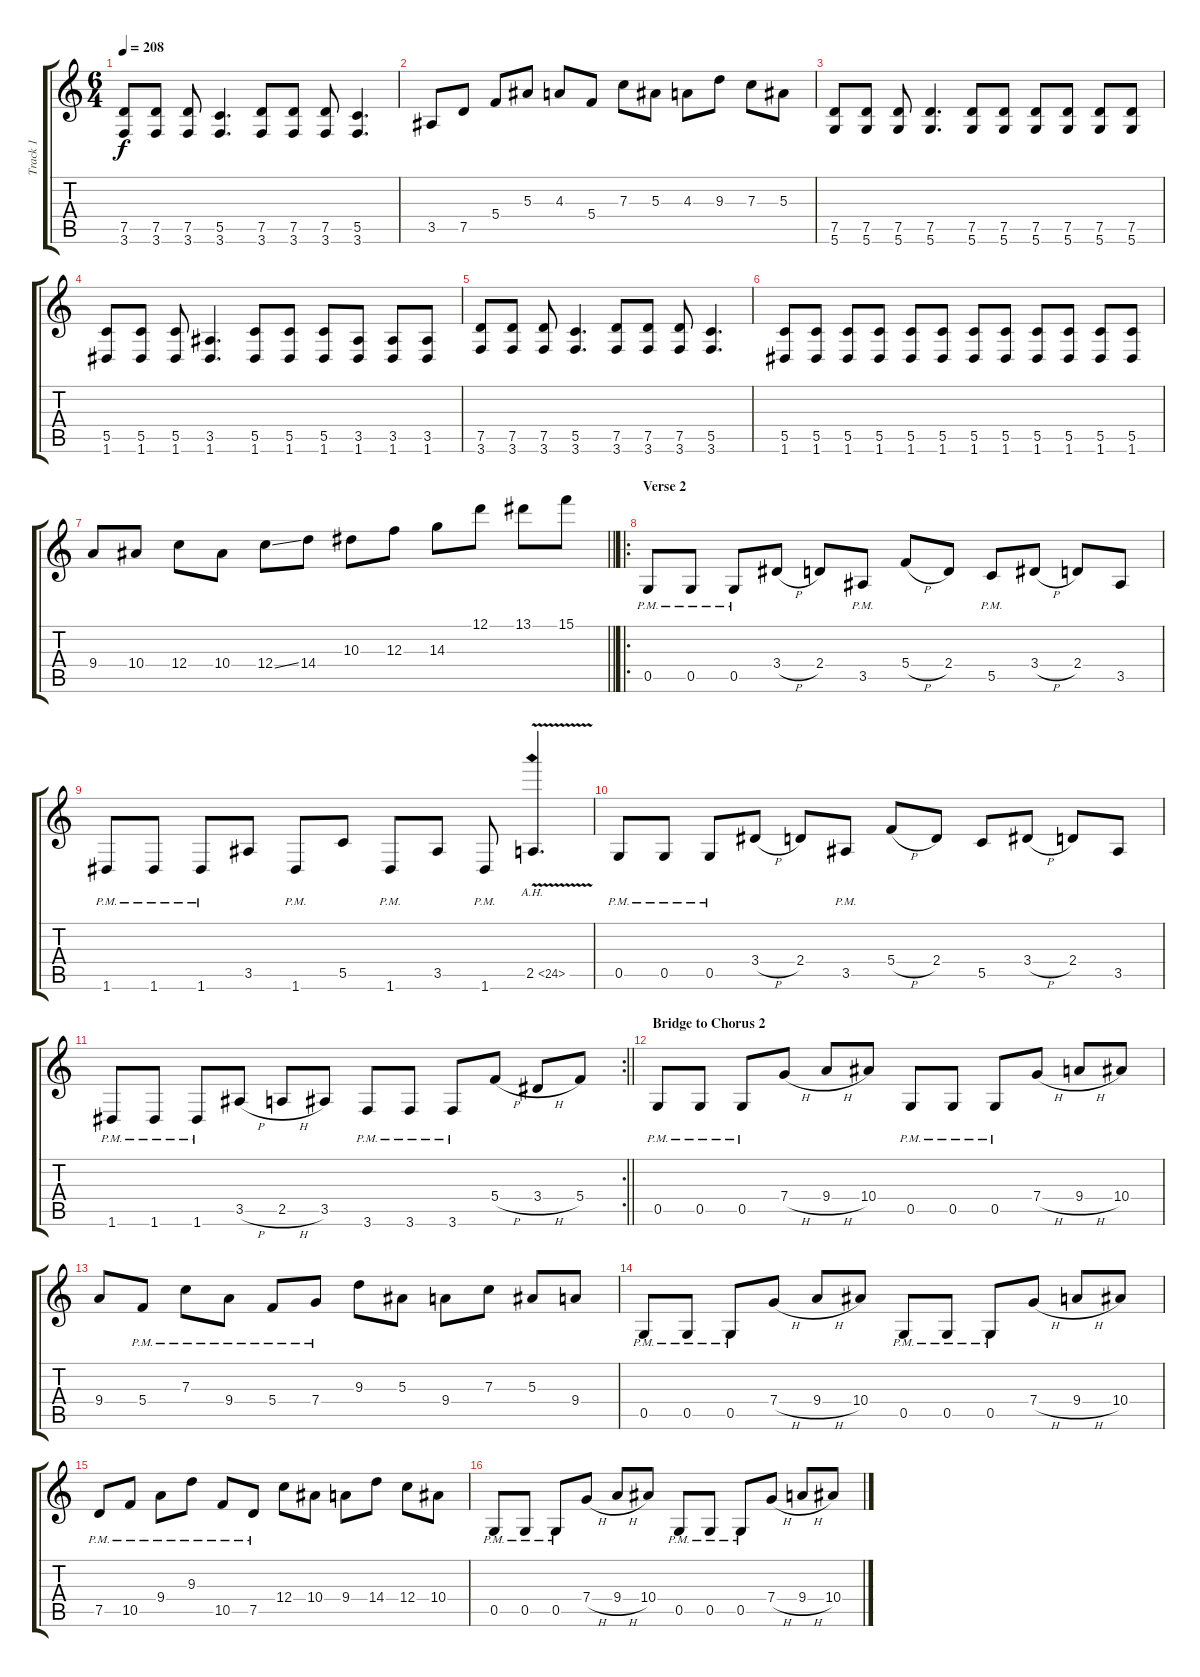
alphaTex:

\track ("Track 1" "Track 1") {instrument distortionguitar}
\staff {score tabs}
\tuning (D4 A3 F3 C3 G2 D2) {hide}
\ts (6 4)
\tempo 208
\clef g2
\ks c
(7.5 3.6).8{dy f} (7.5 3.6).8 (7.5 3.6).8 (5.5 3.6).4{d} (7.5 3.6).8 (7.5 3.6).8 (7.5 3.6).8 (5.5 3.6).4{d} |
3.5.8 7.5.8 5.4.8 5.3.8 4.3.8 5.4.8 7.3.8 5.3.8 4.3.8 9.3.8 7.3.8 5.3.8 |
(7.5 5.6).8 (7.5 5.6).8 (7.5 5.6).8 (7.5 5.6).4{d} (7.5 5.6).8 (7.5 5.6).8 (7.5 5.6).8 (7.5 5.6).8 (7.5 5.6).8 (7.5 5.6).8 |
(5.5 1.6).8 (5.5 1.6).8 (5.5 1.6).8 (3.5 1.6).4{d} (5.5 1.6).8 (5.5 1.6).8 (5.5 1.6).8 (3.5 1.6).8 (3.5 1.6).8 (3.5 1.6).8 |
(7.5 3.6).8 (7.5 3.6).8 (7.5 3.6).8 (5.5 3.6).4{d} (7.5 3.6).8 (7.5 3.6).8 (7.5 3.6).8 (5.5 3.6).4{d} |
(5.5 1.6).8 (5.5 1.6).8 (5.5 1.6).8 (5.5 1.6).8 (5.5 1.6).8 (5.5 1.6).8 (5.5 1.6).8 (5.5 1.6).8 (5.5 1.6).8 (5.5 1.6).8 (5.5 1.6).8 (5.5 1.6).8 |
\barLineRight lightlight
9.4.8 10.4.8 12.4.8 10.4.8 12.4{ss}.8 14.4.8 10.3.8 12.3.8 14.3.8 12.1.8 13.1.8 15.1.8 |
\ro
\section ("" "Verse 2")
0.5{pm}.8 0.5{pm}.8 0.5{pm}.8 3.4{h}.8 2.4.8 3.5{pm}.8 5.4{h}.8 2.4.8 5.5{pm}.8 3.4{h}.8 2.4.8 3.5.8 |
1.6{pm}.8 1.6{pm}.8 1.6{pm}.8 3.5.8 1.6{pm}.8 5.5.8 1.6{pm}.8 3.5.8 1.6{pm}.8 2.5{ah 22 v}.4{d} |
0.5{pm}.8 0.5{pm}.8 0.5{pm}.8 3.4{h}.8 2.4.8 3.5{pm}.8 5.4{h}.8 2.4.8 5.5.8 3.4{h}.8 2.4.8 3.5.8 |
\rc 2
\barLineRight lightlight
1.6{pm}.8 1.6{pm}.8 1.6{pm}.8 3.5{h}.8 2.5{h}.8 3.5.8 3.6{pm}.8 3.6{pm}.8 3.6{pm}.8 5.4{h}.8 3.4{h}.8 5.4.8 |
\section ("" "Bridge to Chorus 2")
0.5{pm}.8 0.5{pm}.8 0.5{pm}.8 7.4{h}.8 9.4{h}.8 10.4.8 0.5{pm}.8 0.5{pm}.8 0.5{pm}.8 7.4{h}.8 9.4{h}.8 10.4.8 |
9.4.8 5.4{pm}.8 7.3{pm}.8 9.4{pm}.8 5.4{pm}.8 7.4{pm}.8 9.3.8 5.3.8 9.4.8 7.3.8 5.3.8 9.4.8 |
0.5{pm}.8 0.5{pm}.8 0.5{pm}.8 7.4{h}.8 9.4{h}.8 10.4.8 0.5{pm}.8 0.5{pm}.8 0.5{pm}.8 7.4{h}.8 9.4{h}.8 10.4.8 |
7.5{pm}.8 10.5{pm}.8 9.4{pm}.8 9.3{pm}.8 10.5{pm}.8 7.5{pm}.8 12.4.8 10.4.8 9.4.8 14.4.8 12.4.8 10.4.8 |
0.5{pm}.8 0.5{pm}.8 0.5{pm}.8 7.4{h}.8 9.4{h}.8 10.4.8 0.5{pm}.8 0.5{pm}.8 0.5{pm}.8 7.4{h}.8 9.4{h}.8 10.4.8
